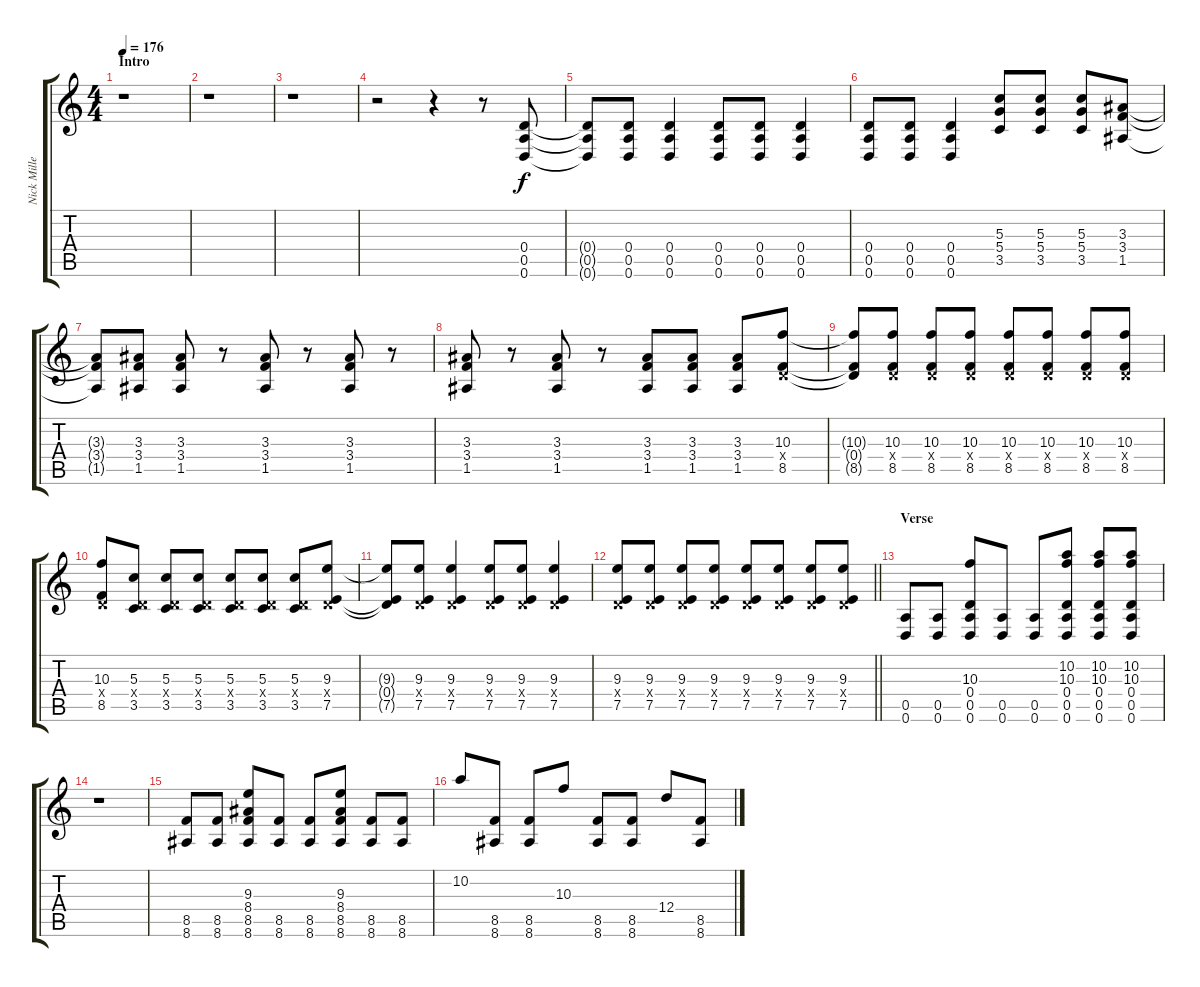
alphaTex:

\track ("Nick Miller" "Nick Mille") {instrument distortionguitar}
\staff {score tabs}
\tuning (E4 B3 G3 D3 A2 D2) {hide}
\ts (4 4)
\section ("" "Intro")
\tempo 176
\clef g2
\ks c
r.1{dy f instrument distortionguitar} |
r.1 |
r.1 |
r.2 r.4 r.8 (0.4 0.5 0.6).8 |
(0.4{t} 0.5{t} 0.6{t}).8 (0.4 0.5 0.6).8 (0.4 0.5 0.6).4 (0.4 0.5 0.6).8 (0.4 0.5 0.6).8 (0.4 0.5 0.6).4 |
(0.4 0.5 0.6).8 (0.4 0.5 0.6).8 (0.4 0.5 0.6).4 (5.3 5.4 3.5).8 (5.3 5.4 3.5).8 (5.3 5.4 3.5).8 (3.3 3.4 1.5).8 |
(3.3{t} 3.4{t} 1.5{t}).8 (3.3 3.4 1.5).8 (3.3 3.4 1.5).8 r.8 (3.3 3.4 1.5).8 r.8 (3.3 3.4 1.5).8 r.8 |
(3.3 3.4 1.5).8 r.8 (3.3 3.4 1.5).8 r.8 (3.3 3.4 1.5).8 (3.3 3.4 1.5).8 (3.3 3.4 1.5).8 (10.3 0.4{x} 8.5).8 |
(10.3{t} 0.4{t} 8.5{t}).8 (10.3 0.4{x} 8.5).8 (10.3 0.4{x} 8.5).8 (10.3 0.4{x} 8.5).8 (10.3 0.4{x} 8.5).8 (10.3 0.4{x} 8.5).8 (10.3 0.4{x} 8.5).8 (10.3 0.4{x} 8.5).8 |
(10.3 0.4{x} 8.5).8 (5.3 0.4{x} 3.5).8 (5.3 0.4{x} 3.5).8 (5.3 0.4{x} 3.5).8 (5.3 0.4{x} 3.5).8 (5.3 0.4{x} 3.5).8 (5.3 0.4{x} 3.5).8 (9.3 0.4{x} 7.5).8 |
(9.3{t} 0.4{t} 7.5{t}).8 (9.3 0.4{x} 7.5).8 (9.3 0.4{x} 7.5).4 (9.3 0.4{x} 7.5).8 (9.3 0.4{x} 7.5).8 (9.3 0.4{x} 7.5).4 |
\barLineRight lightlight
(9.3 0.4{x} 7.5).8 (9.3 0.4{x} 7.5).8 (9.3 0.4{x} 7.5).8 (9.3 0.4{x} 7.5).8 (9.3 0.4{x} 7.5).8 (9.3 0.4{x} 7.5).8 (9.3 0.4{x} 7.5).8 (9.3 0.4{x} 7.5).8 |
\section ("" "Verse")
(0.5 0.6).8 (0.5 0.6).8 (10.3 0.4 0.5 0.6).8 (0.5 0.6).8 (0.5 0.6).8 (10.2 10.3 0.4 0.5 0.6).8 (10.2 10.3 0.4 0.5 0.6).8 (10.2 10.3 0.4 0.5 0.6).8 |
r.1 |
(8.5 8.6).8 (8.5 8.6).8 (9.3 8.4 8.5 8.6).8 (8.5 8.6).8 (8.5 8.6).8 (9.3 8.4 8.5 8.6).8 (8.5 8.6).8 (8.5 8.6).8 |
10.2.8 (8.5 8.6).8 (8.5 8.6).8 10.3.8 (8.5 8.6).8 (8.5 8.6).8 12.4.8 (8.5 8.6).8
